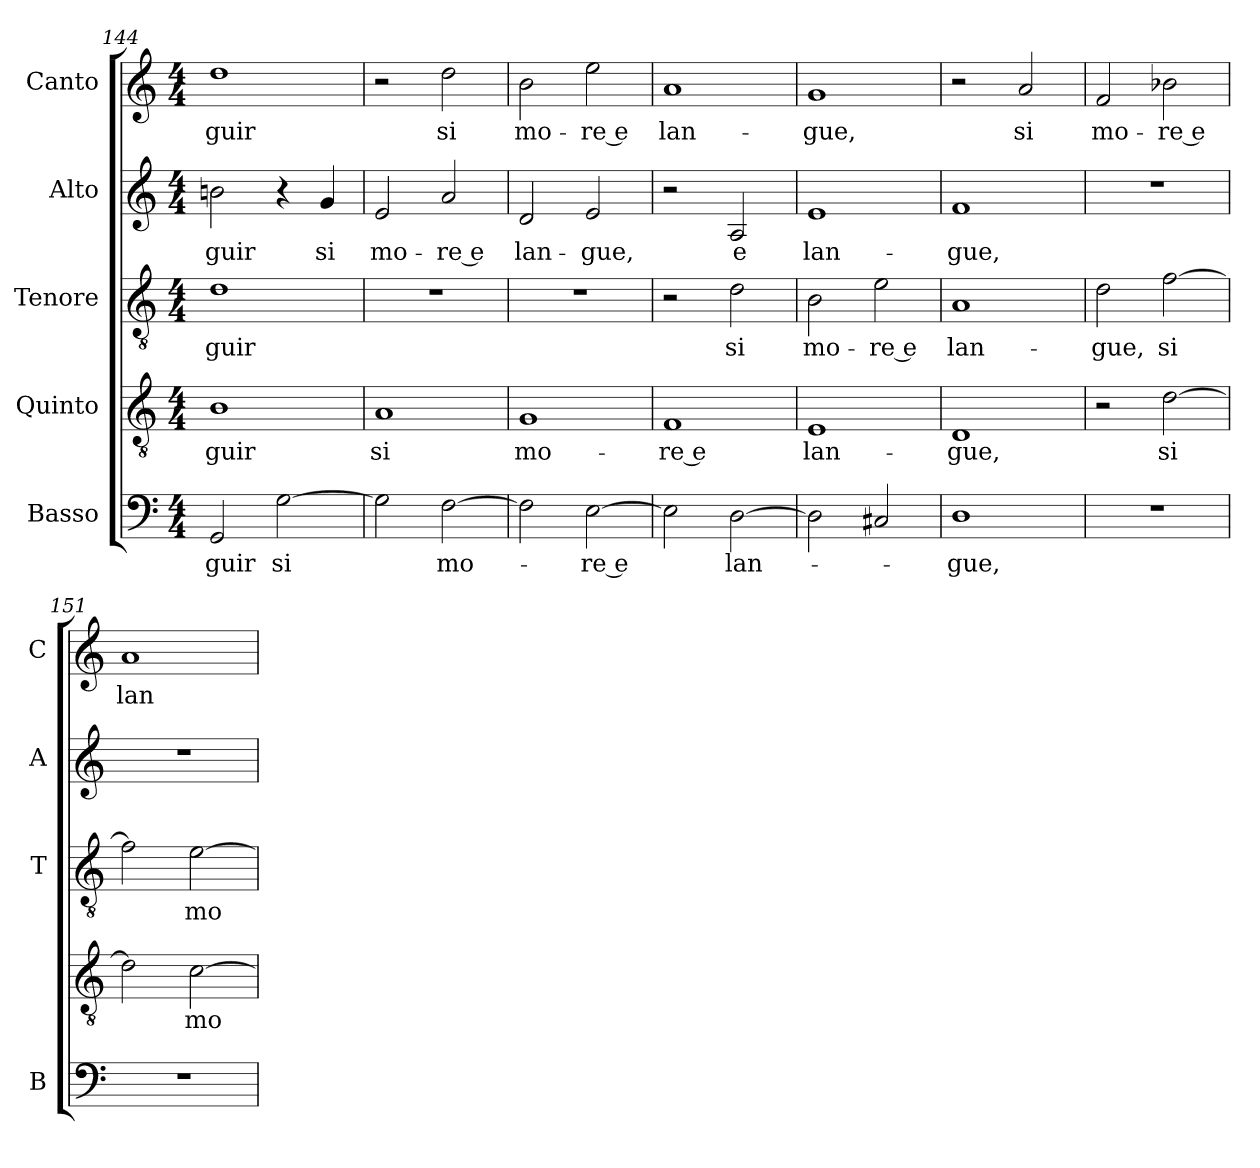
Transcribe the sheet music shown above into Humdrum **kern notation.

**kern	**text	**kern	**text	**kern	**text	**kern	**text	**kern	**text
*part5	*part5	*part4	*part4	*part3	*part3	*part2	*part2	*part1	*part1
*staff5	*staff5	*staff4	*staff4	*staff3	*staff3	*staff2	*staff2	*staff1	*staff1
*I"Basso	*	*I"Quinto	*	*I"Tenore	*	*I"Alto	*	*I"Canto	*
*I'B	*	*	*	*I'T	*	*I'A	*	*I'C	*
*clefF4	*	*clefGv2	*	*clefGv2	*	*clefG2	*	*clefG2	*
*k[]	*	*k[]	*	*k[]	*	*k[]	*	*k[]	*
*C:	*	*C:	*	*C:	*	*C:	*	*C:	*
*M4/4	*	*M4/4	*	*M4/4	*	*M4/4	*	*M4/4	*
=144	=144	=144	=144	=144	=144	=144	=144	=144	=144
!	!LO:LY:b	!	!	!	!	!	!	!	!
!	!	!	!LO:LY:b	!	!	!	!	!	!
!	!	!	!	!	!LO:LY:b	!	!	!	!
!	!	!	!	!	!	!	!LO:LY:b	!	!
!	!	!	!	!	!	!	!	!	!LO:LY:b
2GG/	-guir	1B	-guir	1d	-guir	2bni\	-guir	1dd	-guir
!	!LO:LY:b	!	!	!	!	!	!	!	!
[2G\	si	.	.	.	.	4r	.	.	.
!	!	!	!	!	!	!	!LO:LY:b	!	!
.	.	.	.	.	.	4g/	si	.	.
!!LO:LB:g=z
=145	=145	=145	=145	=145	=145	=145	=145	=145	=145
!	!	!	!LO:LY:b	!	!	!	!	!	!
!	!	!	!	!	!	!	!LO:LY:b	!	!
2G\]	.	1A	si	1r	.	2e/	mo-	2r	.
!	!LO:LY:b	!	!	!	!	!	!	!	!
!	!	!	!	!	!	!	!LO:LY:b	!	!
!	!	!	!	!	!	!	!	!	!LO:LY:b
[2F\	mo-	.	.	.	.	2a/	-re e	2dd\	si
=146	=146	=146	=146	=146	=146	=146	=146	=146	=146
!	!	!	!LO:LY:b	!	!	!	!	!	!
!	!	!	!	!	!	!	!LO:LY:b	!	!
!	!	!	!	!	!	!	!	!	!LO:LY:b
2F\]	.	1G	mo-	1r	.	2d/	lan-	2b\	mo-
!	!LO:LY:b	!	!	!	!	!	!	!	!
!	!	!	!	!	!	!	!LO:LY:b	!	!
!	!	!	!	!	!	!	!	!	!LO:LY:b
[2E\	-re e	.	.	.	.	2e/	-gue,	2ee\	-re e
=147	=147	=147	=147	=147	=147	=147	=147	=147	=147
!	!	!	!LO:LY:b	!	!	!	!	!	!
!	!	!	!	!	!	!	!	!	!LO:LY:b
2E\]	.	1F	-re e	2r	.	2r	.	1a	lan-
!	!LO:LY:b	!	!	!	!	!	!	!	!
!	!	!	!	!	!LO:LY:b	!	!	!	!
!	!	!	!	!	!	!	!LO:LY:b	!	!
[2D\	lan-	.	.	2d\	si	2A/	e	.	.
=148	=148	=148	=148	=148	=148	=148	=148	=148	=148
!	!	!	!LO:LY:b	!	!	!	!	!	!
!	!	!	!	!	!LO:LY:b	!	!	!	!
!	!	!	!	!	!	!	!LO:LY:b	!	!
!	!	!	!	!	!	!	!	!	!LO:LY:b
2D\]	.	1E	lan-	2B\	mo-	1e	lan-	1g	-gue,
!	!	!	!	!	!LO:LY:b	!	!	!	!
2C#X/	.	.	.	2e\	-re e	.	.	.	.
=149	=149	=149	=149	=149	=149	=149	=149	=149	=149
!	!LO:LY:b	!	!	!	!	!	!	!	!
!	!	!	!LO:LY:b	!	!	!	!	!	!
!	!	!	!	!	!LO:LY:b	!	!	!	!
!	!	!	!	!	!	!	!LO:LY:b	!	!
1D	-gue,	1D	-gue,	1A	lan-	1f	-gue,	2r	.
!	!	!	!	!	!	!	!	!	!LO:LY:b
.	.	.	.	.	.	.	.	2a/	si
=150	=150	=150	=150	=150	=150	=150	=150	=150	=150
!	!	!	!	!	!LO:LY:b	!	!	!	!
!	!	!	!	!	!	!	!	!	!LO:LY:b
1r	.	2r	.	2d\	-gue,	1r	.	2f/	mo-
!	!	!	!LO:LY:b	!	!	!	!	!	!
!	!	!	!	!	!LO:LY:b	!	!	!	!
!	!	!	!	!	!	!	!	!	!LO:LY:b
.	.	[2d\	si	[2f\	si	.	.	2b-X\	-re e
=151	=151	=151	=151	=151	=151	=151	=151	=151	=151
!	!	!	!	!	!	!	!	!	!LO:LY:b
1r	.	2d\]	.	2f\]	.	1r	.	1a	lan-
!	!	!	!LO:LY:b	!	!	!	!	!	!
!	!	!	!	!	!LO:LY:b	!	!	!	!
.	.	[2c\	mo-	[2e\	mo-	.	.	.	.
=	=	=	=	=	=	=	=	=	=
*-	*-	*-	*-	*-	*-	*-	*-	*-	*-
